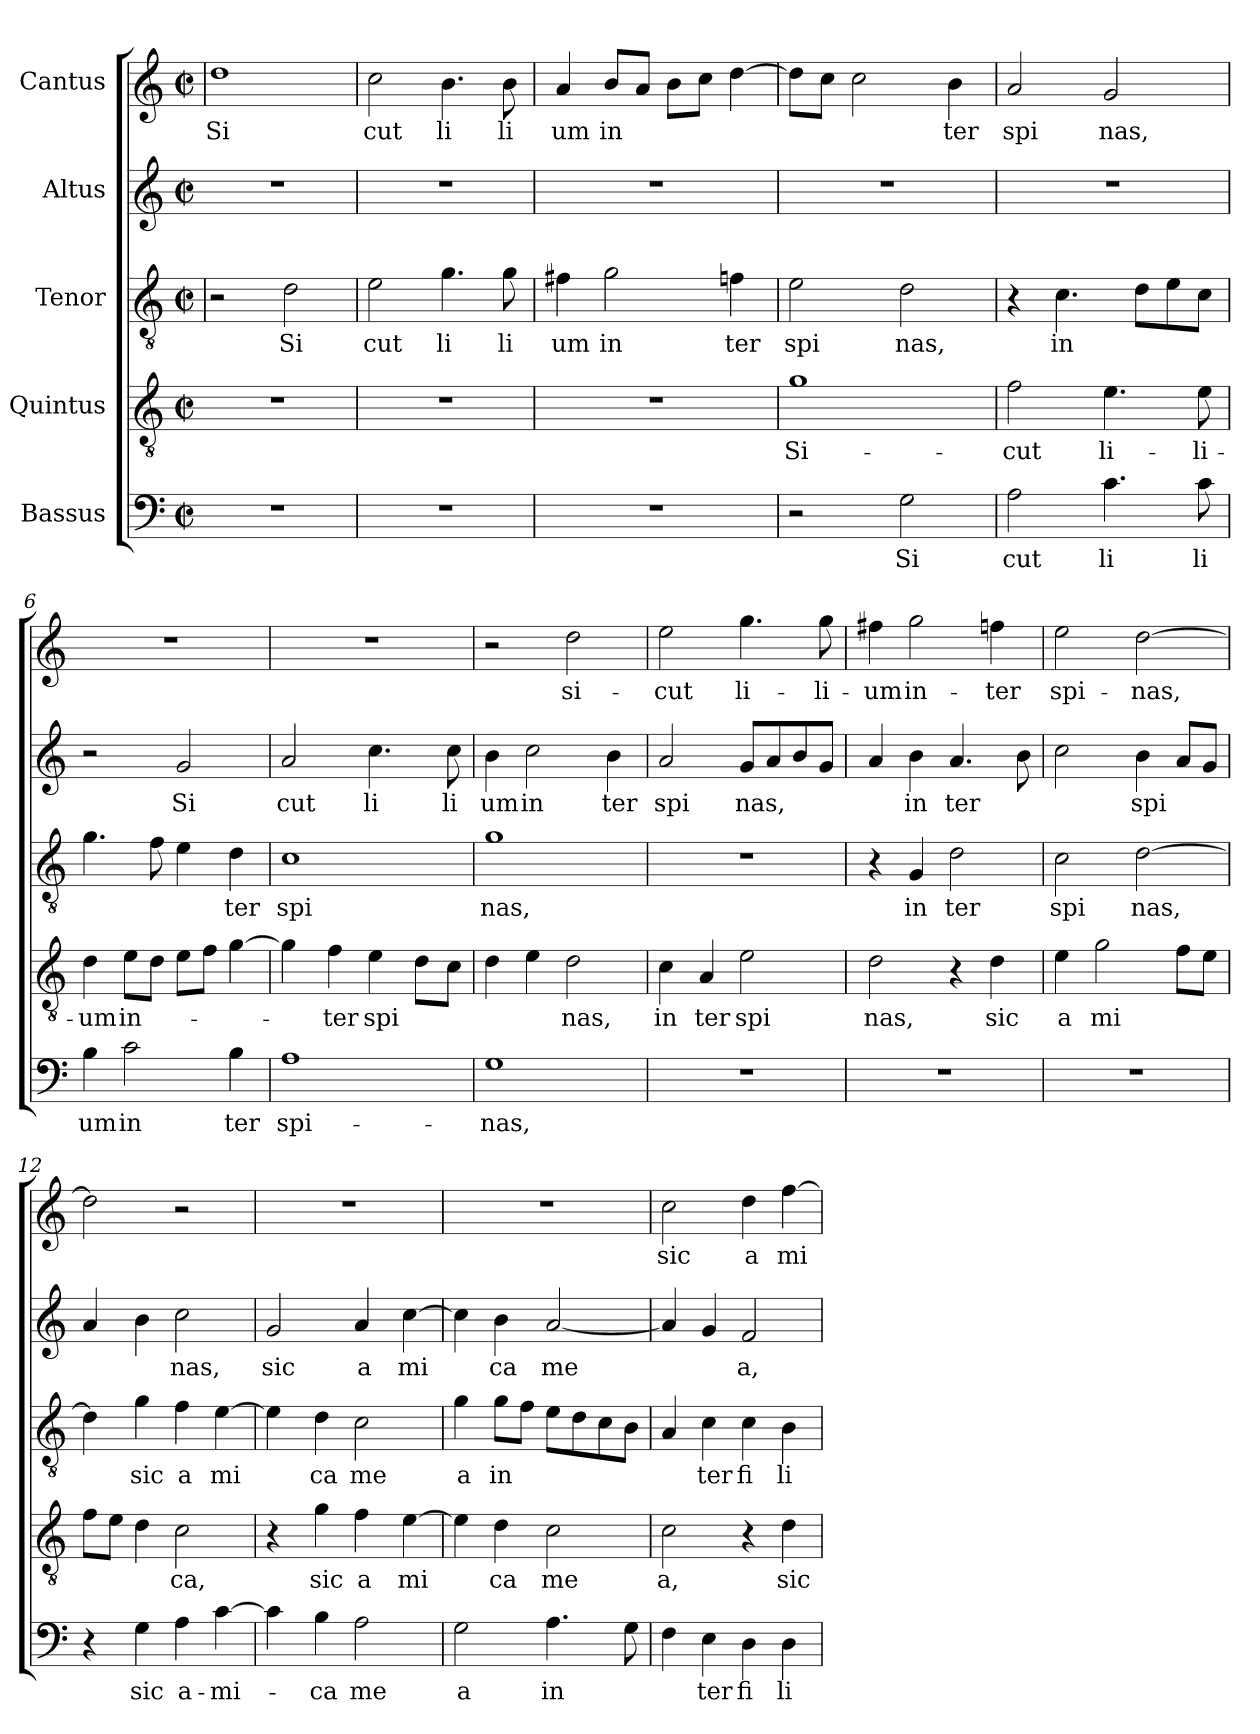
**kern	**text	**kern	**text	**kern	**text	**kern	**text	**kern	**text
*part5	*part5	*part4	*part4	*part3	*part3	*part2	*part2	*part1	*part1
*staff5	*staff5	*staff4	*staff4	*staff3	*staff3	*staff2	*staff2	*staff1	*staff1
*I"Bassus	*	*I"Quintus	*	*I"Tenor	*	*I"Altus	*	*I"Cantus	*
!!LO:PB:g=z
*stria5	*	*stria5	*	*stria5	*	*stria5	*	*stria5	*
*clefF4	*	*clefGv2	*	*clefGv2	*	*clefG2	*	*clefG2	*
*M2/2	*	*M2/2	*	*M2/2	*	*M2/2	*	*M2/2	*
*met(c|)	*	*met(c|)	*	*met(c|)	*	*met(c|)	*	*met(c|)	*
=1	=1!	=1	=1!	=1	=1!	=1	=1!	=1!	=1!
!	!	!	!	!	!	!	!	!	!LO:LY:b:cj
1r	.	1r	.	2r	.	1r	.	1dd	Si
!	!	!	!	!	!LO:LY:b:cj	!	!	!	!
.	.	.	.	2d\	Si	.	.	.	.
=2	=2	=2	=2	=2	=2	=2	=2	=2	=2
!	!	!	!	!	!LO:LY:b:cj	!	!	!	!LO:LY:b:cj
1r	.	1r	.	2e\	cut	1r	.	2cc\	cut
!	!	!	!	!	!LO:LY:b:cj	!	!	!	!LO:LY:b:cj
.	.	.	.	4.g\	li	.	.	4.b\	li
!	!	!	!	!	!LO:LY:b:cj	!	!	!	!LO:LY:b:cj
.	.	.	.	8g\	li	.	.	8b\	li
=3	=3	=3	=3	=3	=3	=3	=3	=3	=3
!	!	!	!	!	!LO:LY:b:cj	!	!	!	!LO:LY:b:cj
1r	.	1r	.	4f#X\	um	1r	.	4a/	um
!	!	!	!	!	!LO:LY:b:cj	!	!	!	!LO:LY:b:cj
.	.	.	.	2g\	in	.	.	8b/L	in
.	.	.	.	.	.	.	.	8a/J	.
.	.	.	.	.	.	.	.	8b\L	.
.	.	.	.	.	.	.	.	8cc\J	.
!	!	!	!	!	!LO:LY:b:cj	!	!	!	!
.	.	.	.	4fn\	ter	.	.	[>4dd\	.
=4	=4	=4	=4	=4	=4	=4	=4	=4	=4
!	!	!	!LO:LY:b:cj	!	!LO:LY:b:cj	!	!	!	!
2r	.	1g	Si-	2e\	spi	1r	.	8dd\L]	.
.	.	.	.	.	.	.	.	8cc\J	.
.	.	.	.	.	.	.	.	2cc\	.
!	!LO:LY:b:cj	!	!	!	!LO:LY:b:cj	!	!	!	!
2G\	Si	.	.	2d\	nas,	.	.	.	.
!	!	!	!	!	!	!	!	!	!LO:LY:b:cj
.	.	.	.	.	.	.	.	4b\	ter
=5	=5	=5	=5	=5	=5	=5	=5	=5	=5
!	!LO:LY:b:cj	!	!LO:LY:b:cj	!	!	!	!	!	!LO:LY:b:cj
2A\	cut	2f\	-cut	4r	.	1r	.	2a/	spi
!	!	!	!	!	!LO:LY:b:cj	!	!	!	!
.	.	.	.	4.c\	in	.	.	.	.
!	!LO:LY:b:cj	!	!LO:LY:b:cj	!	!	!	!	!	!LO:LY:b:cj
4.c\	li	4.e\	li-	.	.	.	.	2g/	nas,
.	.	.	.	8d\L	.	.	.	.	.
.	.	.	.	8e\	.	.	.	.	.
!	!LO:LY:b:cj	!	!LO:LY:b:cj	!	!	!	!	!	!
8c\	li	8e\	-li-	8c\J	.	.	.	.	.
=6	=6	=6	=6	=6	=6	=6	=6	=6	=6
!	!LO:LY:b:cj	!	!LO:LY:b:cj	!	!	!	!	!	!
4B\	um	4d\	-um	4.g\	.	2r	.	1r	.
!	!LO:LY:b:cj	!	!LO:LY:b:cj	!	!	!	!	!	!
2c\	in	8e\L	in-	.	.	.	.	.	.
.	.	8d\J	.	8f\	.	.	.	.	.
!	!	!	!	!	!	!	!LO:LY:b:cj	!	!
.	.	8e\L	.	4e\	.	2g/	Si	.	.
.	.	8f\J	.	.	.	.	.	.	.
!	!LO:LY:b:cj	!	!	!	!LO:LY:b:cj	!	!	!	!
4B\	ter	[>4g\	.	4d\	ter	.	.	.	.
!!LO:LB:g=z
=7	=7	=7	=7	=7	=7	=7	=7	=7	=7
!	!LO:LY:b:cj	!	!	!	!LO:LY:b:cj	!	!LO:LY:b:cj	!	!
*	*	*^	*	*	*	*	*	*	*
1A	spi-	4g\]	64ryy	.	1c	spi	2a/	cut	1r	.
.	.	.	2ryy	.	.	.	.	.	.	.
!	!	!	!	!LO:LY:b:cj	!	!	!	!	!	!
.	.	4f\	.	-ter	.	.	.	.	.	.
!	!	!	!	!LO:LY:b	!	!	!	!LO:LY:b:cj	!	!
.	.	4e\	.	spi	.	.	4.cc\	li	.	.
.	.	.	4ryy	.	.	.	.	.	.	.
.	.	8d\L	.	.	.	.	.	.	.	.
.	.	.	8...ryy	.	.	.	.	.	.	.
!	!	!	!	!	!	!	!	!LO:LY:b:cj	!	!
.	.	8c\J	.	.	.	.	8cc\	li	.	.
=8	=8	=8	=8	=8	=8	=8	=8	=8	=8	=8
!	!LO:LY:b:cj	!	!	!	!	!LO:LY:b:cj	!	!LO:LY:b:cj	!	!
*	*	*v	*v	*	*	*	*	*	*	*
1G	-nas,	4d\	.	1g	nas,	4b\	um	2r	.
!	!	!	!	!	!	!	!LO:LY:b:cj	!	!
.	.	4e\	.	.	.	2cc\	in	.	.
!	!	!	!LO:LY:b:cj	!	!	!	!	!	!LO:LY:b:cj
.	.	2d\	nas,	.	.	.	.	2dd\	si-
!	!	!	!	!	!	!	!LO:LY:b:cj	!	!
.	.	.	.	.	.	4b\	ter	.	.
=9	=9	=9	=9	=9	=9	=9	=9	=9	=9
!	!	!	!LO:LY:b:cj	!	!	!	!LO:LY:b:cj	!	!LO:LY:b:cj
1r	.	4c\	in	1r	.	2a/	spi	2ee\	-cut
!	!	!	!LO:LY:b:cj	!	!	!	!	!	!
.	.	4A/	ter	.	.	.	.	.	.
!	!	!	!LO:LY:b:cj	!	!	!	!LO:LY:b	!	!LO:LY:b:cj
.	.	2e\	spi	.	.	8g/L	nas,	4.gg\	li-
.	.	.	.	.	.	8a/	.	.	.
.	.	.	.	.	.	8b/	.	.	.
!	!	!	!	!	!	!	!	!	!LO:LY:b:cj
.	.	.	.	.	.	8g/J	.	8gg\	-li-
=10	=10	=10	=10	=10	=10	=10	=10	=10	=10
!	!	!	!LO:LY:b:cj	!	!	!	!	!	!LO:LY:b:cj
1r	.	2d\	nas,	4r	.	4a/	.	4ff#X\	-um
!	!	!	!	!	!LO:LY:b:cj	!	!LO:LY:b:cj	!	!LO:LY:b:cj
.	.	.	.	4G/	in	4b\	in	2gg\	in-
!	!	!	!	!	!LO:LY:b:cj	!	!LO:LY:b	!	!
.	.	4r	.	2d\	ter	4.a/	ter	.	.
!	!	!	!LO:LY:b:cj	!	!	!	!	!	!LO:LY:b:cj
.	.	4d\	sic	.	.	.	.	4ffn\	-ter
.	.	.	.	.	.	8b\	.	.	.
=11	=11	=11	=11	=11	=11	=11	=11	=11	=11
!	!	!	!LO:LY:b:cj	!	!LO:LY:b:cj	!	!	!	!LO:LY:b:cj
1r	.	4e\	a	2c\	spi	2cc\	.	2ee\	spi-
!	!	!	!LO:LY:b	!	!	!	!	!	!
.	.	2g\	mi	.	.	.	.	.	.
!	!	!	!	!	!LO:LY:b	!	!LO:LY:b	!	!LO:LY:b
.	.	.	.	[>2d\	nas,	4b\	spi	[>2dd\	-nas,
.	.	8f\L	.	.	.	8a/L	.	.	.
.	.	8e\J	.	.	.	8g/J	.	.	.
=12	=12	=12	=12	=12	=12	=12	=12	=12	=12
4r	.	8f\L	.	4d\]	.	4a/	.	2dd\]	.
.	.	8e\J	.	.	.	.	.	.	.
!	!LO:LY:b:cj	!	!	!	!LO:LY:b:cj	!	!	!	!
4G\	sic	4d\	.	4g\	sic	4b\	.	.	.
!	!LO:LY:b:cj	!	!LO:LY:b:cj	!	!LO:LY:b:cj	!	!LO:LY:b:cj	!	!
4A\	a-	2c\	ca,	4f\	a	2cc\	nas,	2r	.
!	!LO:LY:b	!	!	!	!LO:LY:b	!	!	!	!
[>4c\	-mi-	.	.	[>4e\	mi	.	.	.	.
!!LO:LB:g=z
=13	=13	=13	=13	=13	=13	=13	=13	=13	=13
!	!	!	!	!	!	!	!LO:LY:b:cj	!	!
*	*	*^	*	*	*	*	*	*	*
4c\]	.	4r	32ryy	.	4e\]	.	2g/	sic	1r	.
.	.	.	2ryy	.	.	.	.	.	.	.
!	!LO:LY:b:cj	!	!	!LO:LY:b:cj	!	!LO:LY:b:cj	!	!	!	!
4B\	-ca	4g\	.	sic	4d\	ca	.	.	.	.
!	!LO:LY:b:cj	!	!	!LO:LY:b:cj	!	!LO:LY:b:cj	!	!LO:LY:b:cj	!	!
2A\	me	4f\	.	a	2c\	me	4a/	a	.	.
.	.	.	4...ryy	.	.	.	.	.	.	.
!	!	!	!	!LO:LY:b	!	!	!	!LO:LY:b	!	!
.	.	[>4e\	.	mi	.	.	[>4cc\	mi	.	.
=14	=14	=14	=14	=14	=14	=14	=14	=14	=14	=14
!	!LO:LY:b:cj	!	!	!	!	!LO:LY:b:cj	!	!	!	!
*	*	*v	*v	*	*	*	*	*	*	*
2G\	a	4e\]	.	4g\	a	4cc\]	.	1r	.
!	!	!	!LO:LY:b:cj	!	!LO:LY:b:cj	!	!LO:LY:b:cj	!	!
.	.	4d\	ca	8g\L	in	4b\	ca	.	.
.	.	.	.	8f\J	.	.	.	.	.
!	!LO:LY:b:cj	!	!LO:LY:b:cj	!	!	!	!LO:LY:b	!	!
4.A\	in	2c\	me	8e\L	.	[<2a/	me	.	.
.	.	.	.	8d\	.	.	.	.	.
.	.	.	.	8c\	.	.	.	.	.
8G\	.	.	.	8B\J	.	.	.	.	.
=15	=15	=15	=15	=15	=15	=15	=15	=15	=15
!	!	!	!LO:LY:b:cj	!	!	!	!	!	!LO:LY:b:cj
4F\	.	2c\	a,	4A/	.	4a/]	.	2cc\	sic
!	!LO:LY:b:cj	!	!	!	!LO:LY:b:cj	!	!	!	!
4E\	ter	.	.	4c\	ter	4g/	.	.	.
!	!LO:LY:b:cj	!	!	!	!LO:LY:b:cj	!	!LO:LY:b:cj	!	!LO:LY:b:cj
4D\	fi	4r	.	4c\	fi	2f/	a,	4dd\	a
!	!LO:LY:b:cj	!	!LO:LY:b:cj	!	!LO:LY:b:cj	!	!	!	!LO:LY:b
4D\	li	4d\	sic	4B\	li	.	.	[>4ff\	mi
=	=	=	=	=	=	=	=	=	=
*-	*-	*-	*-	*-	*-	*-	*-	*-	*-
